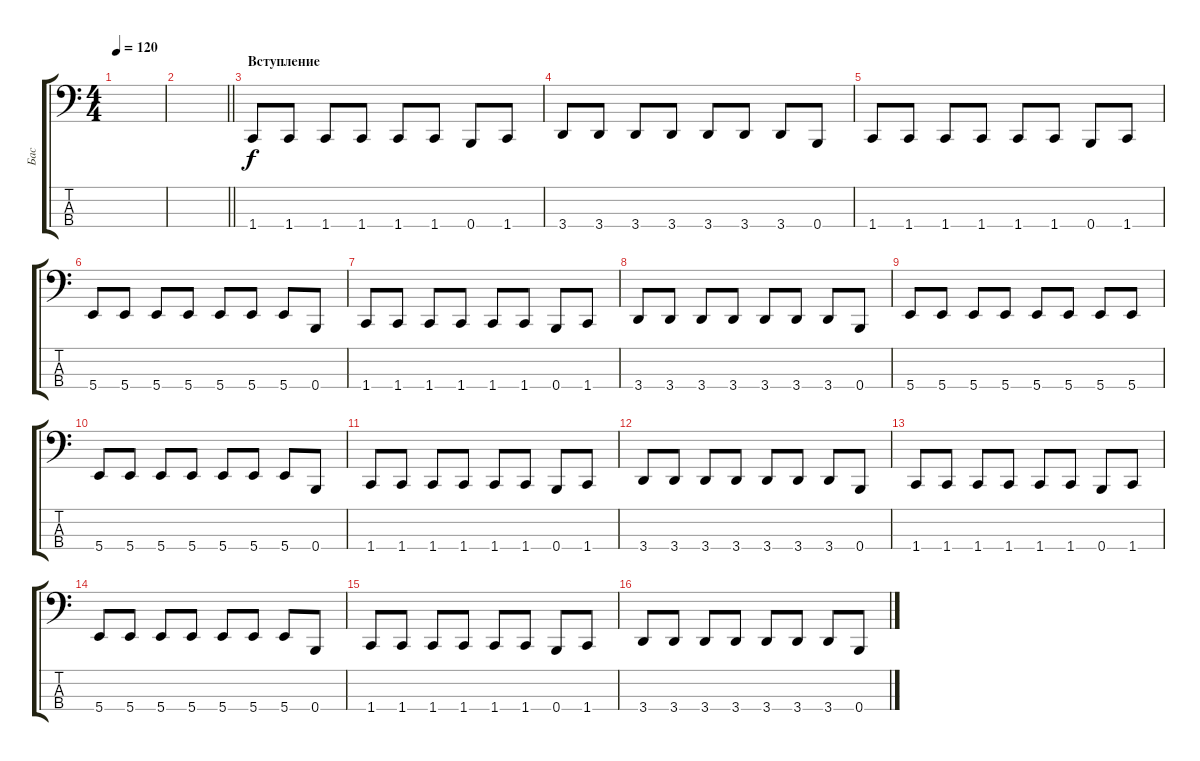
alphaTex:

\track ("Бас" "Бас") {instrument electricbasspick}
\staff {score tabs}
\tuning (E2 B1 Gb1 B0) {hide}
\ts (4 4)
\tempo 120
\clef f4
\ks c
|
\barLineRight lightlight
|
\section ("" "Вступление")
1.4.8 1.4.8 1.4.8 1.4.8 1.4.8 1.4.8 0.4.8 1.4.8 |
3.4.8 3.4.8 3.4.8 3.4.8 3.4.8 3.4.8 3.4.8 0.4.8 |
1.4.8 1.4.8 1.4.8 1.4.8 1.4.8 1.4.8 0.4.8 1.4.8 |
5.4.8 5.4.8 5.4.8 5.4.8 5.4.8 5.4.8 5.4.8 0.4.8 |
1.4.8 1.4.8 1.4.8 1.4.8 1.4.8 1.4.8 0.4.8 1.4.8 |
3.4.8 3.4.8 3.4.8 3.4.8 3.4.8 3.4.8 3.4.8 0.4.8 |
5.4.8 5.4.8 5.4.8 5.4.8 5.4.8 5.4.8 5.4.8 5.4.8 |
5.4.8 5.4.8 5.4.8 5.4.8 5.4.8 5.4.8 5.4.8 0.4.8 |
1.4.8 1.4.8 1.4.8 1.4.8 1.4.8 1.4.8 0.4.8 1.4.8 |
3.4.8 3.4.8 3.4.8 3.4.8 3.4.8 3.4.8 3.4.8 0.4.8 |
1.4.8 1.4.8 1.4.8 1.4.8 1.4.8 1.4.8 0.4.8 1.4.8 |
5.4.8 5.4.8 5.4.8 5.4.8 5.4.8 5.4.8 5.4.8 0.4.8 |
1.4.8 1.4.8 1.4.8 1.4.8 1.4.8 1.4.8 0.4.8 1.4.8 |
3.4.8 3.4.8 3.4.8 3.4.8 3.4.8 3.4.8 3.4.8 0.4.8
